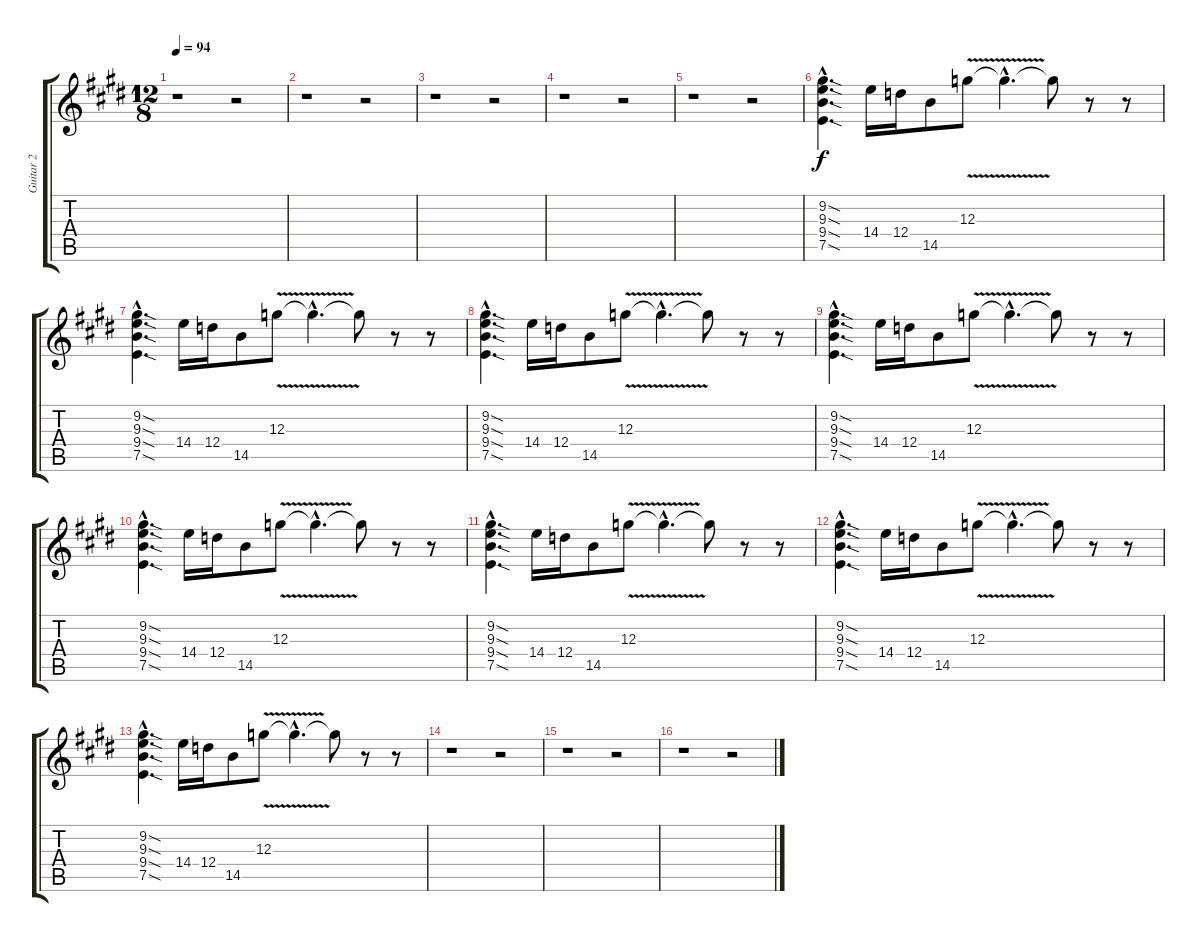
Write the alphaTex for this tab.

\track ("Guitar 2" "Guitar 2") {instrument overdrivenguitar}
\staff {score tabs}
\tuning (E4 B3 G3 D3 A2 E2) {hide}
\ts (12 8)
\tempo 94
\clef g2
\ks e
r.1{dy f} r.2 |
r.1 r.2 |
r.1 r.2 |
r.1 r.2 |
r.1 r.2 |
(9.2{sod hac} 9.3{sod hac} 9.4{sod hac} 7.5{sod hac}).4{d} 14.4.16 12.4.16 14.5.8 12.3{v}.8 12.3{hac t}.4{d} 12.3{t}.8 r.8 r.8 |
(9.2{sod hac} 9.3{sod hac} 9.4{sod hac} 7.5{sod hac}).4{d} 14.4.16 12.4.16 14.5.8 12.3{v}.8 12.3{hac t}.4{d} 12.3{t}.8 r.8 r.8 |
(9.2{sod hac} 9.3{sod hac} 9.4{sod hac} 7.5{sod hac}).4{d} 14.4.16 12.4.16 14.5.8 12.3{v}.8 12.3{hac t}.4{d} 12.3{t}.8 r.8 r.8 |
(9.2{sod hac} 9.3{sod hac} 9.4{sod hac} 7.5{sod hac}).4{d} 14.4.16 12.4.16 14.5.8 12.3{v}.8 12.3{hac t}.4{d} 12.3{t}.8 r.8 r.8 |
(9.2{sod hac} 9.3{sod hac} 9.4{sod hac} 7.5{sod hac}).4{d} 14.4.16 12.4.16 14.5.8 12.3{v}.8 12.3{hac t}.4{d} 12.3{t}.8 r.8 r.8 |
(9.2{sod hac} 9.3{sod hac} 9.4{sod hac} 7.5{sod hac}).4{d} 14.4.16 12.4.16 14.5.8 12.3{v}.8 12.3{hac t}.4{d} 12.3{t}.8 r.8 r.8 |
(9.2{sod hac} 9.3{sod hac} 9.4{sod hac} 7.5{sod hac}).4{d} 14.4.16 12.4.16 14.5.8 12.3{v}.8 12.3{hac t}.4{d} 12.3{t}.8 r.8 r.8 |
(9.2{sod hac} 9.3{sod hac} 9.4{sod hac} 7.5{sod hac}).4{d} 14.4.16 12.4.16 14.5.8 12.3{v}.8 12.3{hac t}.4{d} 12.3{t}.8 r.8 r.8 |
r.1 r.2 |
r.1 r.2 |
r.1 r.2
